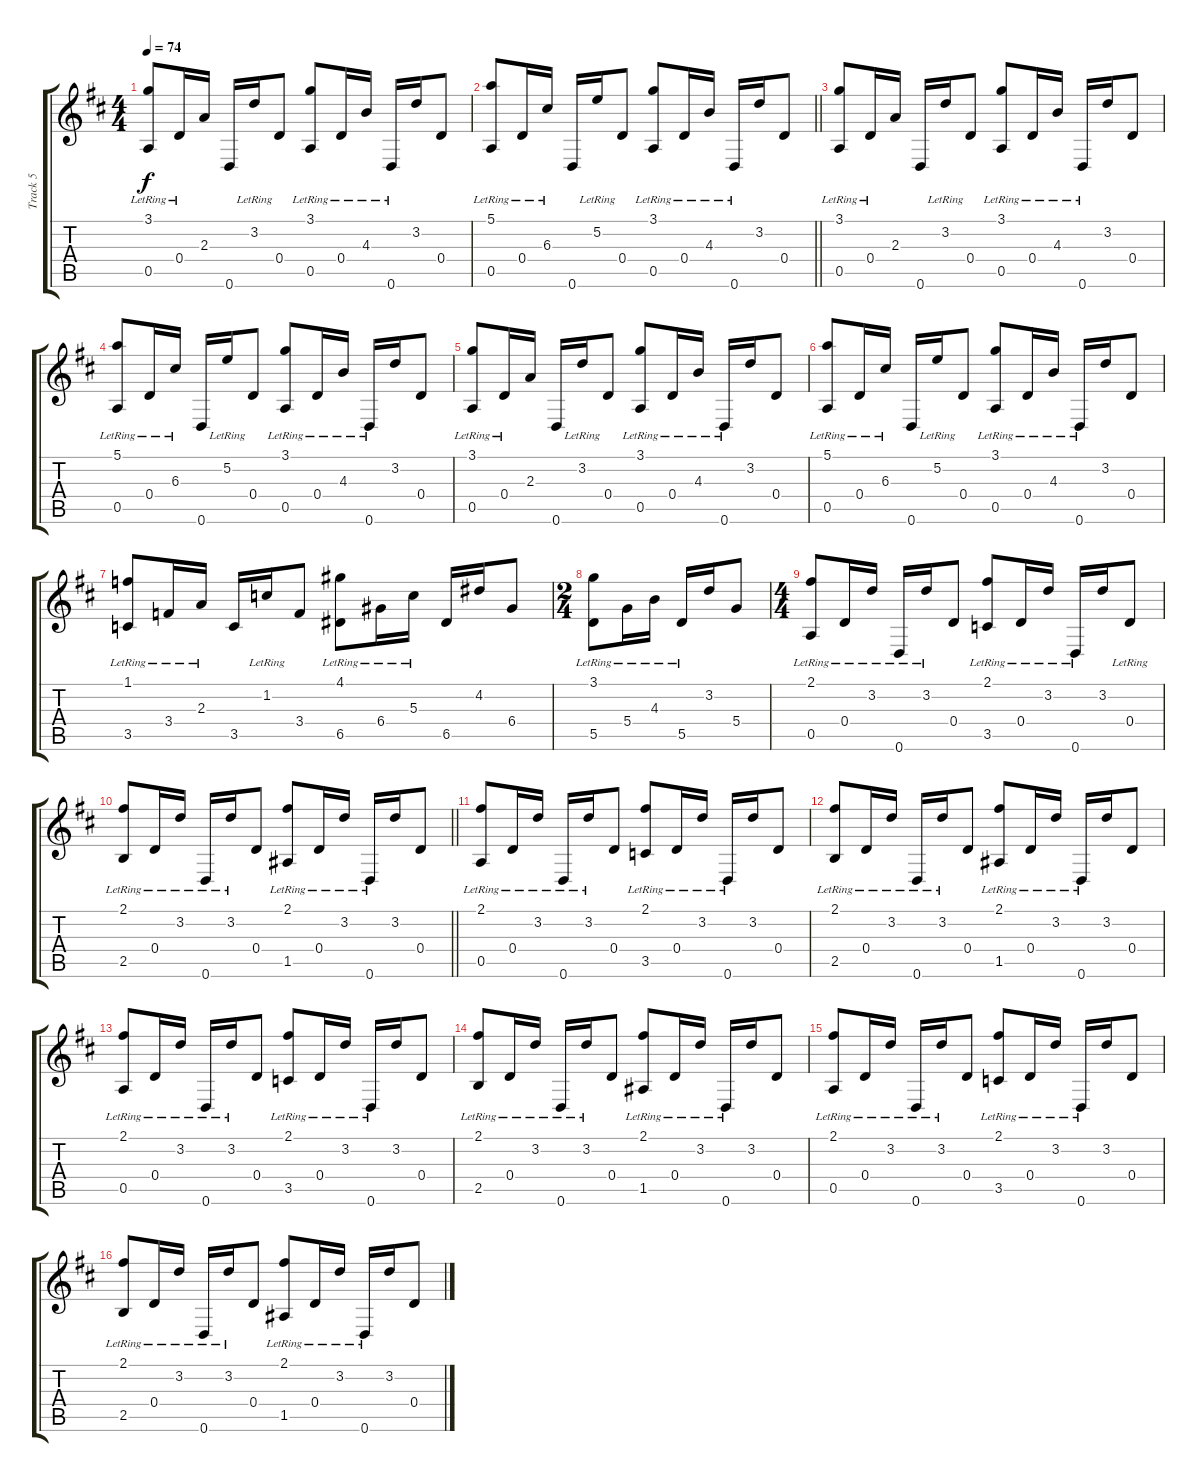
\track ("Track 5" "Track 5") {instrument acousticguitarsteel}
\staff {score tabs}
\tuning (E4 B3 G3 D3 A2 D2) {hide}
\ts (4 4)
\tempo 74
\clef g2
\ks d
(3.1 0.5{lr}).8{dy f} 0.4{lr}.16 2.3.16 0.6.16 3.2{lr}.16 0.4.8 (3.1{lr} 0.5{lr}).8 0.4{lr}.16 4.3{lr}.16 0.6{lr}.16 3.2.16 0.4.8 |
\barLineRight lightlight
(5.1 0.5{lr}).8 0.4{lr}.16 6.3{lr}.16 0.6.16 5.2{lr}.16 0.4.8 (3.1{lr} 0.5{lr}).8 0.4{lr}.16 4.3{lr}.16 0.6{lr}.16 3.2.16 0.4.8 |
(3.1 0.5{lr}).8 0.4{lr}.16 2.3.16 0.6.16 3.2{lr}.16 0.4.8 (3.1{lr} 0.5{lr}).8 0.4{lr}.16 4.3{lr}.16 0.6{lr}.16 3.2.16 0.4.8 |
(5.1 0.5{lr}).8 0.4{lr}.16 6.3{lr}.16 0.6.16 5.2{lr}.16 0.4.8 (3.1{lr} 0.5{lr}).8 0.4{lr}.16 4.3{lr}.16 0.6{lr}.16 3.2.16 0.4.8 |
(3.1 0.5{lr}).8 0.4{lr}.16 2.3.16 0.6.16 3.2{lr}.16 0.4.8 (3.1{lr} 0.5{lr}).8 0.4{lr}.16 4.3{lr}.16 0.6{lr}.16 3.2.16 0.4.8 |
(5.1 0.5{lr}).8 0.4{lr}.16 6.3{lr}.16 0.6.16 5.2{lr}.16 0.4.8 (3.1{lr} 0.5{lr}).8 0.4{lr}.16 4.3{lr}.16 0.6{lr}.16 3.2.16 0.4.8 |
(1.1 3.5{lr}).8 3.4{lr}.16 2.3{lr}.16 3.5.16 1.2{lr}.16 3.4.8 (4.1{lr} 6.5{lr}).8 6.4{lr}.16 5.3{lr}.16 6.5.16 4.2.16 6.4.8 |
\ts (2 4)
(3.1{lr} 5.5{lr}).8 5.4{lr}.16 4.3{lr}.16 5.5{lr}.16 3.2.16 5.4.8 |
\ts (4 4)
(2.1{lr} 0.5{lr}).8 0.4{lr}.16 3.2{lr}.16 0.6{lr}.16 3.2{lr}.16 0.4.8 (2.1{lr} 3.5{lr}).8 0.4{lr}.16 3.2{lr}.16 0.6{lr}.16 3.2.16 0.4{lr}.8 |
\barLineRight lightlight
(2.1{lr} 2.5{lr}).8 0.4{lr}.16 3.2{lr}.16 0.6{lr}.16 3.2{lr}.16 0.4.8 (2.1{lr} 1.5{lr}).8 0.4{lr}.16 3.2{lr}.16 0.6{lr}.16 3.2.16 0.4.8 |
(2.1{lr} 0.5{lr}).8 0.4{lr}.16 3.2{lr}.16 0.6{lr}.16 3.2{lr}.16 0.4.8 (2.1{lr} 3.5{lr}).8 0.4{lr}.16 3.2{lr}.16 0.6{lr}.16 3.2.16 0.4.8 |
(2.1{lr} 2.5{lr}).8 0.4{lr}.16 3.2{lr}.16 0.6{lr}.16 3.2{lr}.16 0.4.8 (2.1{lr} 1.5{lr}).8 0.4{lr}.16 3.2{lr}.16 0.6{lr}.16 3.2.16 0.4.8 |
(2.1{lr} 0.5{lr}).8 0.4{lr}.16 3.2{lr}.16 0.6{lr}.16 3.2{lr}.16 0.4.8 (2.1{lr} 3.5{lr}).8 0.4{lr}.16 3.2{lr}.16 0.6{lr}.16 3.2.16 0.4.8 |
(2.1{lr} 2.5{lr}).8 0.4{lr}.16 3.2{lr}.16 0.6{lr}.16 3.2{lr}.16 0.4.8 (2.1{lr} 1.5{lr}).8 0.4{lr}.16 3.2{lr}.16 0.6{lr}.16 3.2.16 0.4.8 |
(2.1{lr} 0.5{lr}).8 0.4{lr}.16 3.2{lr}.16 0.6{lr}.16 3.2{lr}.16 0.4.8 (2.1{lr} 3.5{lr}).8 0.4{lr}.16 3.2{lr}.16 0.6{lr}.16 3.2.16 0.4.8 |
(2.1{lr} 2.5{lr}).8 0.4{lr}.16 3.2{lr}.16 0.6{lr}.16 3.2{lr}.16 0.4.8 (2.1{lr} 1.5{lr}).8 0.4{lr}.16 3.2{lr}.16 0.6{lr}.16 3.2.16 0.4.8
